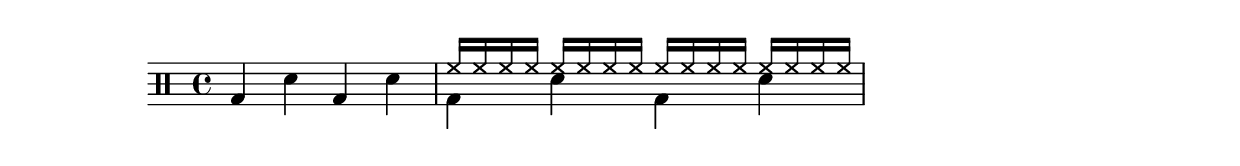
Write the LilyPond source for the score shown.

\version "2.18.2"
\score {
\new DrumStaff
\new DrumVoice {
\drummode {
bd4 sn4 bd4 sn4
<<
{
\voiceOne
\repeat unfold 16 hh16
}
\new DrumVoice {
\voiceTwo
bd4 sn4 bd4 sn4
}
>>
}
}
\midi { }
\layout { }
}
